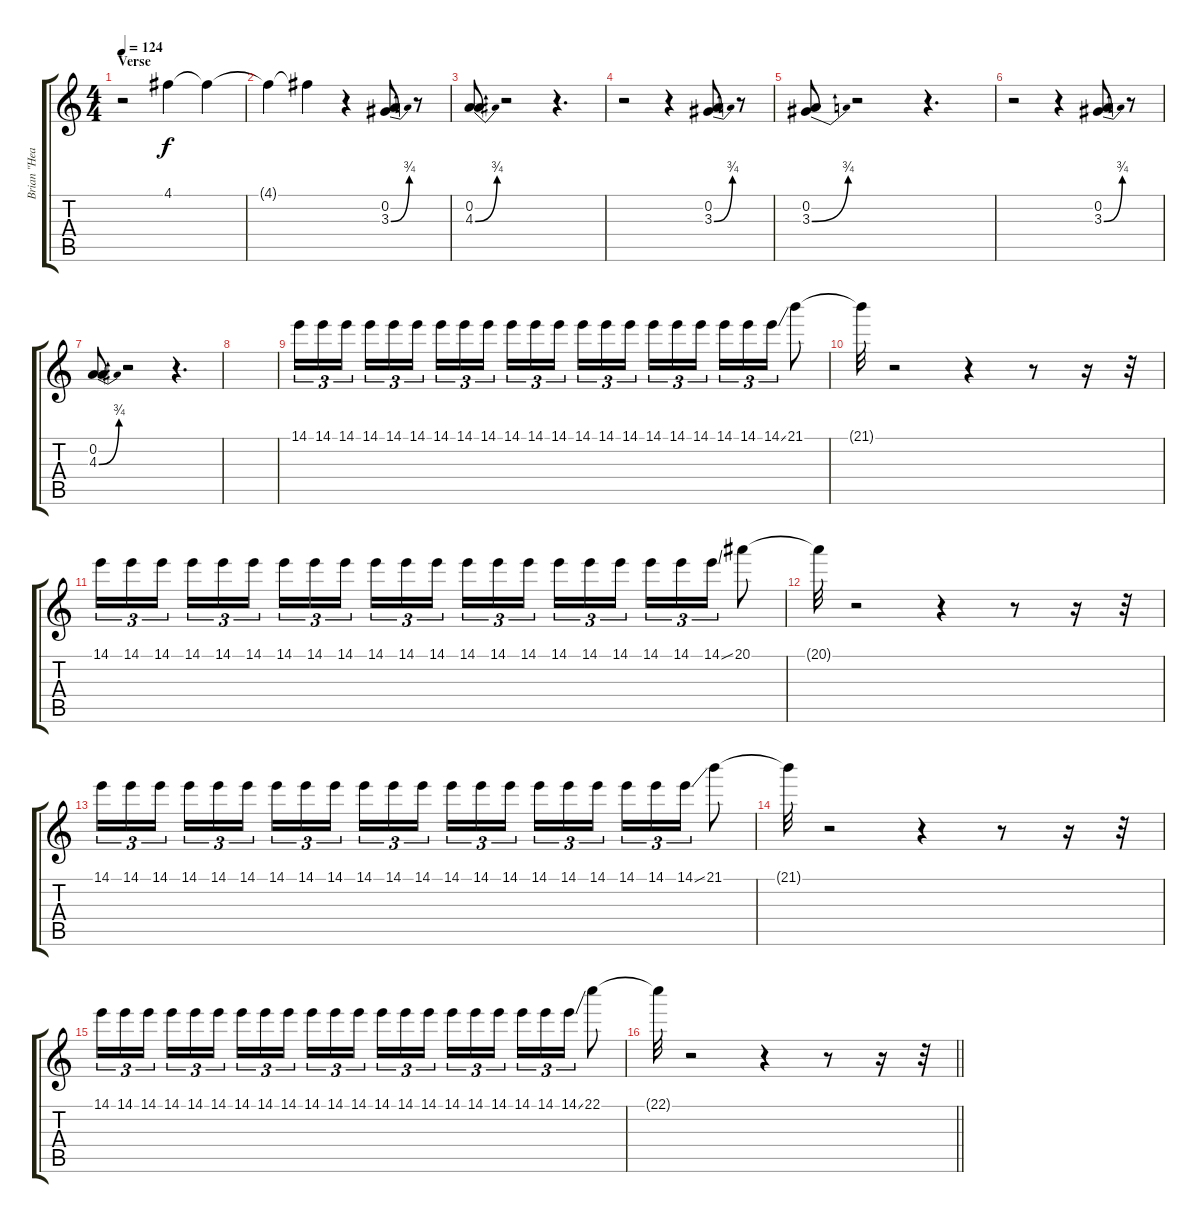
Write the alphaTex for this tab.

\track ("Brian \"Head\" Welch" "Brian \"Hea") {instrument distortionguitar}
\staff {score tabs}
\tuning (D4 A3 F3 C3 G2 C2) {hide}
\ts (4 4)
\section ("" "Verse")
\tempo 124
\clef g2
\ks c
r.2{dy f} 4.1.4{volume 2 instrument violin} 4.1{t}.4{volume 4} |
4.1{t}.4{volume 6} 4.1{t}.4{volume 8} r.4 (0.2 3.3{be (bend 0 0 60 3)}).8{volume 13 instrument distortionguitar} r.8 |
(0.2 4.3{be (bend 0 0 60 3)}).8 r.2 r.4{d} |
r.2 r.4 (0.2 3.3{be (bend 0 0 60 3)}).8 r.8 |
(0.2 3.3{be (bend 0 0 60 3)}).8 r.2 r.4{d} |
r.2 r.4 (0.2 3.3{be (bend 0 0 60 3)}).8 r.8 |
(0.2 4.3{be (bend 0 0 60 3)}).8 r.2 r.4{d} |
|
14.1.16{tu (3 2)} 14.1.16{tu (3 2)} 14.1.16{tu (3 2) beam splitsecondary} 14.1.16{tu (3 2)} 14.1.16{tu (3 2)} 14.1.16{tu (3 2)} 14.1.16{tu (3 2)} 14.1.16{tu (3 2)} 14.1.16{tu (3 2) beam splitsecondary} 14.1.16{tu (3 2)} 14.1.16{tu (3 2)} 14.1.16{tu (3 2)} 14.1.16{tu (3 2)} 14.1.16{tu (3 2)} 14.1.16{tu (3 2) beam splitsecondary} 14.1.16{tu (3 2)} 14.1.16{tu (3 2)} 14.1.16{tu (3 2)} 14.1.16{tu (3 2)} 14.1.16{tu (3 2)} 14.1{ss}.16{tu (3 2)} 21.1.8 |
21.1{t}.32 r.2 r.4 r.8 r.16 r.32 |
14.1.16{tu (3 2)} 14.1.16{tu (3 2)} 14.1.16{tu (3 2) beam splitsecondary} 14.1.16{tu (3 2)} 14.1.16{tu (3 2)} 14.1.16{tu (3 2)} 14.1.16{tu (3 2)} 14.1.16{tu (3 2)} 14.1.16{tu (3 2) beam splitsecondary} 14.1.16{tu (3 2)} 14.1.16{tu (3 2)} 14.1.16{tu (3 2)} 14.1.16{tu (3 2)} 14.1.16{tu (3 2)} 14.1.16{tu (3 2) beam splitsecondary} 14.1.16{tu (3 2)} 14.1.16{tu (3 2)} 14.1.16{tu (3 2)} 14.1.16{tu (3 2)} 14.1.16{tu (3 2)} 14.1{ss}.16{tu (3 2)} 20.1.8 |
20.1{t}.32 r.2 r.4 r.8 r.16 r.32 |
14.1.16{tu (3 2)} 14.1.16{tu (3 2)} 14.1.16{tu (3 2) beam splitsecondary} 14.1.16{tu (3 2)} 14.1.16{tu (3 2)} 14.1.16{tu (3 2)} 14.1.16{tu (3 2)} 14.1.16{tu (3 2)} 14.1.16{tu (3 2) beam splitsecondary} 14.1.16{tu (3 2)} 14.1.16{tu (3 2)} 14.1.16{tu (3 2)} 14.1.16{tu (3 2)} 14.1.16{tu (3 2)} 14.1.16{tu (3 2) beam splitsecondary} 14.1.16{tu (3 2)} 14.1.16{tu (3 2)} 14.1.16{tu (3 2)} 14.1.16{tu (3 2)} 14.1.16{tu (3 2)} 14.1{ss}.16{tu (3 2)} 21.1.8 |
21.1{t}.32 r.2 r.4 r.8 r.16 r.32 |
14.1.16{tu (3 2)} 14.1.16{tu (3 2)} 14.1.16{tu (3 2) beam splitsecondary} 14.1.16{tu (3 2)} 14.1.16{tu (3 2)} 14.1.16{tu (3 2)} 14.1.16{tu (3 2)} 14.1.16{tu (3 2)} 14.1.16{tu (3 2) beam splitsecondary} 14.1.16{tu (3 2)} 14.1.16{tu (3 2)} 14.1.16{tu (3 2)} 14.1.16{tu (3 2)} 14.1.16{tu (3 2)} 14.1.16{tu (3 2) beam splitsecondary} 14.1.16{tu (3 2)} 14.1.16{tu (3 2)} 14.1.16{tu (3 2)} 14.1.16{tu (3 2)} 14.1.16{tu (3 2)} 14.1{ss}.16{tu (3 2)} 22.1.8 |
\barLineRight lightlight
22.1{t}.32 r.2 r.4 r.8 r.16 r.32
